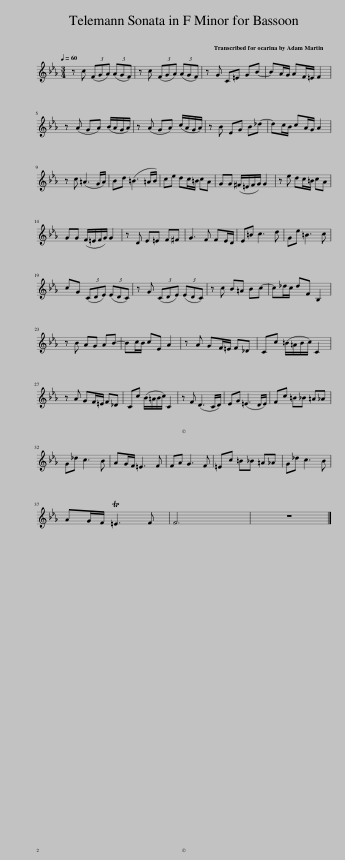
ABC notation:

X:1
L:1/8
Q:1/4=60
M:3/4
I:linebreak $
K:Cmin
V:1 treble
V:1
 z c (3(FGA) (3(AGF) | z c (3(FGA) (3(AGF) | z G C=E GB- | BA/G/ AF/=E/ F2 |$ z (A GA) (B/A/G/A/) | %5
 z (A GA) (c/A/G/A/) | z B EG B_d- | dc/B/ cA/G/ A2 |$ z c (=A3 G/A/) | Bd (=B3 =A/B/) | %10
 ce dc/=B/ cA | GG (^F/=E/F/G/) G2 | z e dc/=B/ cA |$ GG (F/=E/F/G/) G2 | z D E=E F^F | %15
 G3 F FE/D/ | E=B c3 d | Ge =B3 c |$ cG (3(CDE) (3(EDC) | z G (3(CDE) (3(EDC) | %20
 z c B=A Bc- | c_d/c/ dF B,2 |$ z B AG AB- | Bc/B/ cE A2 | z A GF/=E/ F_D | %25
 Cc (=B/=A/B/c/) C2 |$ z A GF/=E/ F_D | Cc (B/=A/B/c/) C2 | z F (D3 C/D/) | EG (=E3 D/E/) | %30
 Fc =B_B =A_A |$ G_d c3 B | AG/F/ =E3 F | FA G3 F | =Ec =B_B =A_A | %35
 G_d c3 B |$ AG/F/ T=E3 F | F6 | z6 |] %39
